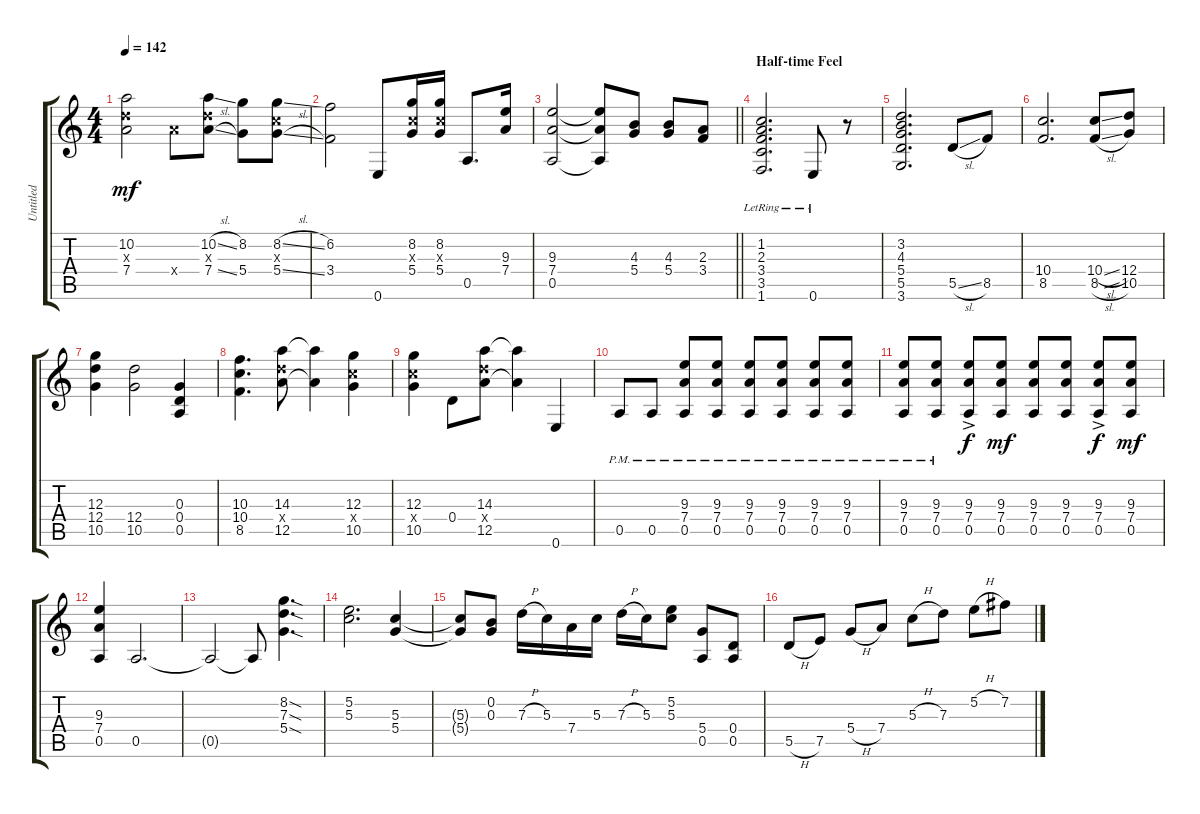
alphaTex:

\track ("Untitled" "Untitled") {instrument distortionguitar}
\staff {score tabs}
\tuning (E4 B3 G3 D3 A2 E2) {hide}
\ts (4 4)
\tempo 142
\clef g2
\ks c
(10.2 7.3{x} 7.4).2{dy mf} 7.4{x}.8 (10.2{sl} 7.3{x} 7.4{sl}).8 (8.2 5.4).8 (8.2{sl} 5.3{x} 5.4{sl}).8 |
(6.2 3.4).2 0.6.8 (8.2 5.3{x} 5.4).16 (8.2 5.3{x} 5.4).16 0.5.8{d} (9.3 7.4).16 |
\barLineRight lightlight
(9.3 7.4 0.5).2 (9.3{t} 7.4{t} 0.5{t}).8 (4.3 5.4).8 (4.3 5.4).8 (2.3 3.4).8 |
\section ("" "Half-time Feel")
(1.2{lr} 2.3{lr} 3.4{lr} 3.5{lr} 1.6{lr}).2{d} 0.6{lr}.8 r.8 |
(3.2 4.3 5.4 5.5 3.6).2{d} 5.5{sl}.8 8.5.8 |
(10.4 8.5).2{d} (10.4{sl} 8.5{sl}).8 (12.4 10.5).8 |
(12.3 12.4 10.5).4 (12.4 10.5).2 (0.3 0.4 0.5).4 |
(10.3 10.4 8.5).4{d} (14.3 12.4{x} 12.5).8 (14.3{t} 12.5{t}).4 (12.3 10.4{x} 10.5).4 |
(12.3 10.4{x} 10.5).4 0.4.8 (14.3 12.4{x} 12.5).8 (14.3{t} 12.5{t}).4 0.6.4 |
0.5{pm}.8 0.5{pm}.8 (9.3{pm} 7.4{pm} 0.5{pm}).8 (9.3{pm} 7.4{pm} 0.5{pm}).8 (9.3{pm} 7.4{pm} 0.5{pm}).8 (9.3{pm} 7.4{pm} 0.5{pm}).8 (9.3{pm} 7.4{pm} 0.5{pm}).8 (9.3{pm} 7.4{pm} 0.5{pm}).8 |
(9.3{pm} 7.4{pm} 0.5{pm}).8 (9.3{pm} 7.4{pm} 0.5{pm}).8 (9.3{ac} 7.4{ac} 0.5{ac}).8{dy f} (9.3 7.4 0.5).8{dy mf} (9.3 7.4 0.5).8 (9.3 7.4 0.5).8 (9.3{ac} 7.4{ac} 0.5{ac}).8{dy f} (9.3 7.4 0.5).8{dy mf} |
(9.3 7.4 0.5).4 0.5.2{d} |
0.5{t}.2 0.5{t}.8 (8.2{sod} 7.3{sod} 5.4{sod}).4{d} |
(5.2 5.3).2{d} (5.3 5.4).4 |
(5.3{t} 5.4{t}).8 (0.2 0.3).8 7.3{h}.16 5.3.16 7.4.16 5.3.16 7.3{h}.16 5.3.16 (5.2 5.3).8 (5.4 0.5).8 (0.4 0.5).8 |
5.5{h}.8 7.5.8 5.4{h}.8 7.4.8 5.3{h}.8 7.3.8 5.2{h}.8 7.2.8
